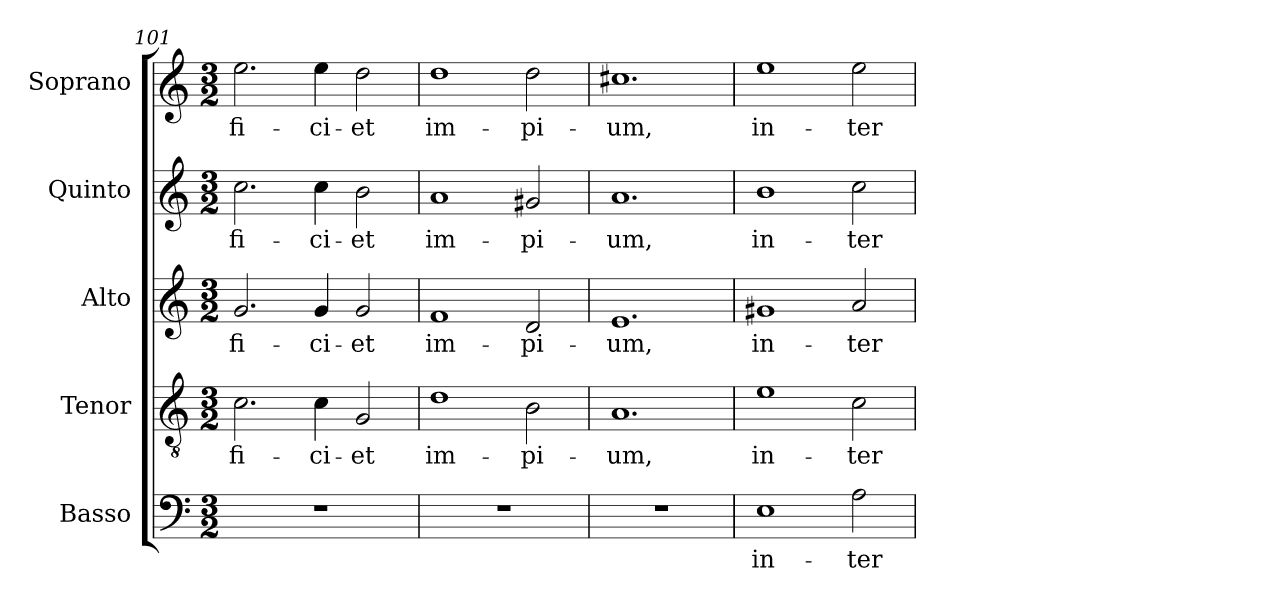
**kern	**text	**kern	**text	**kern	**text	**kern	**text	**kern	**text
*part5	*part5	*part4	*part4	*part3	*part3	*part2	*part2	*part1	*part1
*staff5	*staff5	*staff4	*staff4	*staff3	*staff3	*staff2	*staff2	*staff1	*staff1
*I"Basso	*	*I"Tenor	*	*I"Alto	*	*I"Quinto	*	*I"Soprano	*
*I'B.	*	*I'T.	*	*I'A.	*	*I'Q.	*	*I'S.	*
*clefF4	*	*clefGv2	*	*clefG2	*	*clefG2	*	*clefG2	*
*	*	*ITrd7c12	*	*	*	*	*	*	*
*k[]	*	*k[]	*	*k[]	*	*k[]	*	*k[]	*
*C:	*	*C:	*	*C:	*	*C:	*	*C:	*
*M3/2	*	*M3/2	*	*M3/2	*	*M3/2	*	*M3/2	*
=101	=101	=101	=101	=101	=101	=101	=101	=101	=101
!LO:N:vis=1	!	!	!	!	!	!	!	!	!
!	!	!	!LO:LY:b:color=#000000	!	!	!	!	!	!
!	!	!	!	!	!LO:LY:b:color=#000000	!	!	!	!
!	!	!	!	!	!	!	!LO:LY:b:color=#000000	!	!
!	!	!	!	!	!	!	!	!	!LO:LY:b:color=#000000
1.r	.	2.Ci\	-fi-	2.gi/	-fi-	2.cci\	-fi-	2.eei\	-fi-
!	!	!	!LO:LY:b:color=#000000	!	!	!	!	!	!
!	!	!	!	!	!LO:LY:b:color=#000000	!	!	!	!
!	!	!	!	!	!	!	!LO:LY:b:color=#000000	!	!
!	!	!	!	!	!	!	!	!	!LO:LY:b:color=#000000
.	.	4Ci\	-ci-	4gi/	-ci-	4cci\	-ci-	4eei\	-ci-
!	!	!	!LO:LY:b:color=#000000	!	!	!	!	!	!
!	!	!	!	!	!LO:LY:b:color=#000000	!	!	!	!
!	!	!	!	!	!	!	!LO:LY:b:color=#000000	!	!
!	!	!	!	!	!	!	!	!	!LO:LY:b:color=#000000
.	.	2GGi/	-et	2gi/	-et	2bi\	-et	2ddi\	-et
!!LO:LB:g=z
=102	=102	=102	=102	=102	=102	=102	=102	=102	=102
!LO:N:vis=1	!	!	!	!	!	!	!	!	!
!	!	!	!LO:LY:b:color=#000000	!	!	!	!	!	!
!	!	!	!	!	!LO:LY:b:color=#000000	!	!	!	!
!	!	!	!	!	!	!	!LO:LY:b:color=#000000	!	!
!	!	!	!	!	!	!	!	!	!LO:LY:b:color=#000000
1.r	.	1Di	im-	1fi	im-	1ai	im-	1ddi	im-
!	!	!	!LO:LY:b:color=#000000	!	!	!	!	!	!
!	!	!	!	!	!LO:LY:b:color=#000000	!	!	!	!
!	!	!	!	!	!	!	!LO:LY:b:color=#000000	!	!
!	!	!	!	!	!	!	!	!	!LO:LY:b:color=#000000
.	.	2BBi\	-pi-	2di/	-pi-	2g#Xi/	-pi-	2ddi\	-pi-
=103	=103	=103	=103	=103	=103	=103	=103	=103	=103
!LO:N:vis=1	!	!	!	!	!	!	!	!	!
!	!	!	!LO:LY:b:color=#000000	!	!	!	!	!	!
!	!	!	!	!	!LO:LY:b:color=#000000	!	!	!	!
!	!	!	!	!	!	!	!LO:LY:b:color=#000000	!	!
!	!	!	!	!	!	!	!	!	!LO:LY:b:color=#000000
1.r	.	1.AAi	-um,	1.ei	-um,	1.ai	-um,	1.cc#Xi	-um,
=104	=104	=104	=104	=104	=104	=104	=104	=104	=104
!	!LO:LY:b:color=#000000	!	!	!	!	!	!	!	!
!	!	!	!LO:LY:b:color=#000000	!	!	!	!	!	!
!	!	!	!	!	!LO:LY:b:color=#000000	!	!	!	!
!	!	!	!	!	!	!	!LO:LY:b:color=#000000	!	!
!	!	!	!	!	!	!	!	!	!LO:LY:b:color=#000000
1Ei	in-	1Ei	in-	1g#Xi	in-	1bi	in-	1eei	in-
!	!LO:LY:b:color=#000000	!	!	!	!	!	!	!	!
!	!	!	!LO:LY:b:color=#000000	!	!	!	!	!	!
!	!	!	!	!	!LO:LY:b:color=#000000	!	!	!	!
!	!	!	!	!	!	!	!LO:LY:b:color=#000000	!	!
!	!	!	!	!	!	!	!	!	!LO:LY:b:color=#000000
2Ai\	-ter-	2Ci\	-ter-	2ai/	-ter-	2cci\	-ter-	2eei\	-ter-
=	=	=	=	=	=	=	=	=	=
*-	*-	*-	*-	*-	*-	*-	*-	*-	*-
